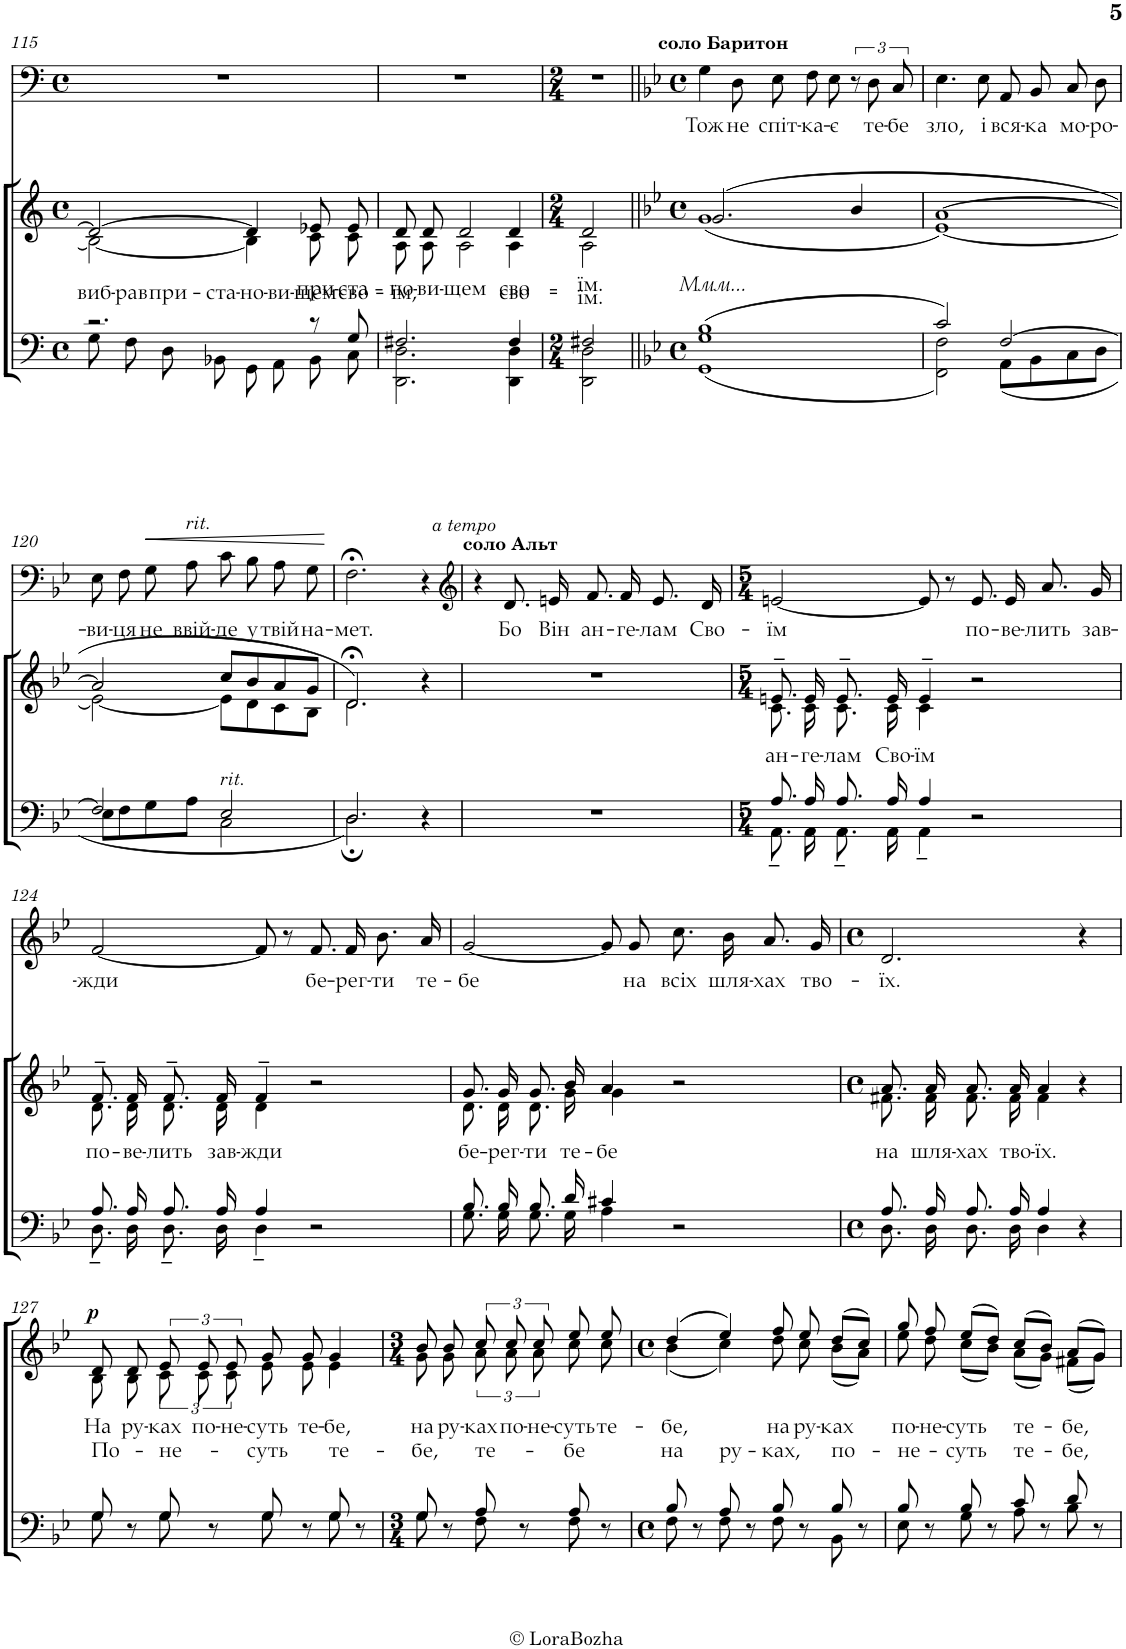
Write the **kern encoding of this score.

**kern	**text	**kern	**text	**dynam	**kern	**text	**dynam
*part2	*part2	*part2	*part2	*part2	*part1	*part1	*part1
*staff3	*staff3	*staff2	*staff2	*staff2/3	*staff1	*staff1	*staff1
*I"Piano	*	*	*	*	*I"Voice	*	*
*I'Pno	*	*	*	*	*	*	*
!!LO:PB:g=z
*clefF4	*	*clefG2	*	*	*clefF4	*	*
*k[]	*	*k[]	*	*	*k[]	*	*
*M4/4	*	*M4/4	*	*	*M4/4	*	*
*met(c)	*	*met(c)	*	*	*met(c)	*	*
=115	=115	=115	=115	=115	=115	=115	=115
*^	*	*	*	*	*	*	*
!	!	!LO:LY:a	!	!	!	!	!	!
*	*	*	*^	*	*	*	*	*
2.r	8G\	виб-	2d/_	2B-\_	.	.	1r	.	.
!	!	!LO:LY:a	!	!	!	!	!	!	!
.	8F\	-рав	.	.	.	.	.	.	.
!	!	!LO:LY:a	!	!	!	!	!	!	!
.	8D\	при-	.	.	.	.	.	.	.
!	!	!LO:LY:a	!	!	!	!	!	!	!
.	8BB-X\	-ста-	.	.	.	.	.	.	.
!	!	!LO:LY:a	!	!	!	!	!	!	!
.	8GG\	-но-	4d/]	4B-\]	.	.	.	.	.
!	!	!LO:LY:a	!	!	!	!	!	!	!
.	8AA\	-ви-	.	.	.	.	.	.	.
!	!	!LO:LY:a	!	!	!LO:LY:b	!	!	!	!
8r	8BB-\	-щем	8e-X/	8c\	при-	.	.	.	.
!	!	!LO:LY:a	!	!	!LO:LY:b	!	!	!	!
8G/	8C\	сво-	8e-/	8c\	-ста-	.	.	.	.
=116	=116	=116	=116	=116	=116	=116	=116	=116	=116
!	!	!LO:LY:a	!	!	!LO:LY:b	!	!	!	!
2.F#X/	2.DD\ 2.D\	-їм,	8d/	8A\	-но-	.	1r	.	.
!	!	!	!	!	!LO:LY:b	!	!	!	!
.	.	.	8d/	8A\	-ви-	.	.	.	.
!	!	!	!	!	!LO:LY:b	!	!	!	!
.	.	.	2d/	2A\	-щем	.	.	.	.
!	!	!LO:LY:a	!	!	!LO:LY:b	!	!	!	!
4F#/	4DD\ 4D\	сво-	4d/	4A\	сво-	.	.	.	.
=117	=117	=117	=117	=117	=117	=117	=117	=117	=117
*M2/4	*	*	*M2/4	*	*	*	*M2/4	*	*
!	!	!LO:LY:a	!	!	!LO:LY:b	!	!	!	!
2F#X/	2DD\ 2D\	-їм.	2d/	2A\	-їм.	.	2r	.	.
=118||	=118||	=118||	=118||	=118||	=118||	=118||	=118||	=118||	=118||
*k[b-e-]	*	*	*k[b-e-]	*	*	*	*k[b-e-]	*	*
*M4/4	*	*	*M4/4	*	*	*	*M4/4	*	*
*met(c)	*	*	*met(c)	*	*	*	*met(c)	*	*
!	!	!	!	!	!	!	!LO:TX:a:B:t=соло Баритон	!	!
!	!	!	!	!	!LO:LY:b	!	!	!LO:LY:b	!
1B-	1GG 1G	.	(2.g/	(1g	Ммм...	.	4G\	Тож	.
!	!	!	!	!	!	!	!	!LO:LY:b	!
.	.	.	.	.	.	.	8D\L	не	.
!	!	!	!	!	!	!	!	!LO:LY:b	!
.	.	.	.	.	.	.	8E-\J	спіт-	.
!	!	!	!	!	!	!	!	!LO:LY:b	!
.	.	.	.	.	.	.	8F\L	-ка-	.
!	!	!	!	!	!	!	!	!LO:LY:b	!
.	.	.	.	.	.	.	8E-\J	-є	.
.	.	.	4b-/	.	.	.	12r	.	.
!	!	!	!	!	!	!	!	!LO:LY:b	!
.	.	.	.	.	.	.	12D/L	те-	.
!	!	!	!	!	!	!	!	!LO:LY:b	!
.	.	.	.	.	.	.	12C/J	-бе	.
=119	=119	=119	=119	=119	=119	=119	=119	=119	=119
!	!	!	!	!	!	!	!	!LO:LY:b	!
2c/	2FF\ 2F\	.	[1a	[1e-)	.	.	4.E-\	зло,	.
!	!	!	!	!	!	!	!	!LO:LY:b	!
.	.	.	.	.	.	.	8E-\	і	.
!	!	!	!	!	!	!	!	!LO:LY:b	!
[2F/	8AA\L	.	.	.	.	.	8AA/L	вся-	.
!	!	!	!	!	!	!	!	!LO:LY:b	!
.	8BB-\	.	.	.	.	.	8BB-/J	-ка	.
!	!	!	!	!	!	!	!	!LO:LY:b	!
.	8C\	.	.	.	.	.	8C/L	мо-	.
!	!	!	!	!	!	!	!	!LO:LY:b	!
.	8D\J	.	.	.	.	.	8D/J	-ро-	.
!!LO:LB:g=z
=120	=120	=120	=120	=120	=120	=120	=120	=120	=120
!	!	!	!	!	!	!	!	!LO:LY:b	!
2F/]	8E-\L	.	2a/]	2e-\_	.	.	8E-\L	-ви-	.
!	!	!	!	!	!	!	!	!LO:LY:b	!
.	8F\	.	.	.	.	.	8F\J	-ця	.
!	!	!	!	!	!	!	!	!LO:LY:b	!LO:HP:b
.	8G\	.	.	.	.	.	8G\L	не	<
!	!	!	!	!	!	!	!LO:TX:a:i:t=rit.	!	!
!	!	!	!	!	!	!	!	!LO:LY:b	!
.	8A\J	.	.	.	.	.	8A\J	ввій-	.
!LO:TX:a:i:t=rit.	!	!	!	!	!	!	!	!	!
!	!	!	!	!	!	!	!	!LO:LY:b	!
2E-/	2C\	.	8cc/L	8e-\L]	.	.	8c\L	-де	.
!	!	!	!	!	!	!	!	!LO:LY:b	!
.	.	.	8b-/	8d\	.	.	8B-\J	у	.
!	!	!	!	!	!	!	!	!LO:LY:b	!
.	.	.	8a/	8c\	.	.	8A\L	твій	.
!	!	!	!	!	!	!	!	!LO:LY:b	!
.	.	.	8g/J	8B-\J	.	.	8G\J	на-	.
*v	*v	*	*	*	*	*	*	*	*
*	*	*v	*v	*	*	*	*	*
.	.	.	.	.	.	.	[
=121	=121	=121	=121	=121	=121	=121	=121
*^	*	*^	*	*	*	*	*
!	!	!	!	!	!	!	!	!LO:LY:b	!
2.D;/	2.D\	.	2.d;</)	2.d\	.	.	2.F;<\	-мет.	.
4r	4ryy	.	4r	4ryy	.	.	4r	.	.
*v	*v	*	*	*	*	*	*	*	*
*	*	*v	*v	*	*	*	*	*
=122	=122	=122	=122	=122	=122	=122	=122
*	*	*	*	*	*clefG2	*	*
*^	*	*^	*	*	*	*	*
!	!	!	!	!	!	!	!LO:TX:a:i:t=a tempo	!	!
!	!	!	!	!	!	!	!LO:TX:a:B:t=соло Альт	!	!
*v	*v	*	*	*	*	*	*	*	*
*	*	*v	*v	*	*	*	*	*
1r	.	1r	.	.	4r	.	.
!	!	!	!	!	!	!LO:LY:b	!
.	.	.	.	.	8.d/L	Бо	.
!	!	!	!	!	!	!LO:LY:b	!
.	.	.	.	.	16en/Jk	Він	.
!	!	!	!	!	!	!LO:LY:b	!
.	.	.	.	.	8.f/L	ан-	.
!	!	!	!	!	!	!LO:LY:b	!
.	.	.	.	.	16f/Jk	-ге-	.
!	!	!	!	!	!	!LO:LY:b	!
.	.	.	.	.	8.e/L	-лам	.
!	!	!	!	!	!	!LO:LY:b	!
.	.	.	.	.	16d/Jk	Сво-	.
=123	=123	=123	=123	=123	=123	=123	=123
*M5/4	*	*M5/4	*	*	*M5/4	*	*
*^	*	*	*	*	*	*	*
!	!	!	!	!LO:LY:b	!	!	!LO:LY:b	!
*	*	*	*^	*	*	*	*	*
8.A/	8.AA~\	.	8.en~/	8.c\	ан-	.	[2en/	-їм	.
!	!	!	!	!	!LO:LY:b	!	!	!	!
16A/	16AA\	.	16e/	16c\	-ге-	.	.	.	.
!	!	!	!	!	!LO:LY:b	!	!	!	!
8.A/	8.AA~\	.	8.e~/	8.c\	-лам	.	.	.	.
!	!	!	!	!	!LO:LY:b	!	!	!	!
16A/	16AA\	.	16e/	16c\	Сво-	.	.	.	.
!	!	!	!	!	!LO:LY:b	!	!	!	!
4A/	4AA~\	.	4e~/	4c\	-їм	.	8e/]	.	.
.	.	.	.	.	.	.	8r	.	.
!	!	!	!	!	!	!	!	!LO:LY:b	!
2r	2ryy	.	2r	2ryy	.	.	8.e/L	по-	.
!	!	!	!	!	!	!	!	!LO:LY:b	!
.	.	.	.	.	.	.	16e/k	-ве-	.
!	!	!	!	!	!	!	!	!LO:LY:b	!
.	.	.	.	.	.	.	8.a/	-лить	.
!	!	!	!	!	!	!	!	!LO:LY:b	!
.	.	.	.	.	.	.	16g/Jk	зав-	.
!!LO:LB:g=z
=124	=124	=124	=124	=124	=124	=124	=124	=124	=124
!	!	!	!	!	!LO:LY:b	!	!	!LO:LY:b	!
8.A/	8.D~\	.	8.f~/	8.d\	по-	.	[2f/	-жди	.
!	!	!	!	!	!LO:LY:b	!	!	!	!
16A/	16D\	.	16f/	16d\	-ве-	.	.	.	.
!	!	!	!	!	!LO:LY:b	!	!	!	!
8.A/	8.D~\	.	8.f~/	8.d\	-лить	.	.	.	.
!	!	!	!	!	!LO:LY:b	!	!	!	!
16A/	16D\	.	16f/	16d\	зав-	.	.	.	.
!	!	!	!	!	!LO:LY:b	!	!	!	!
4A/	4D~\	.	4f~/	4d\	-жди	.	8f/]	.	.
.	.	.	.	.	.	.	8r	.	.
!	!	!	!	!	!	!	!	!LO:LY:b	!
2r	2ryy	.	2r	2ryy	.	.	8.f/L	бе-	.
!	!	!	!	!	!	!	!	!LO:LY:b	!
.	.	.	.	.	.	.	16f/k	-рег-	.
!	!	!	!	!	!	!	!	!LO:LY:b	!
.	.	.	.	.	.	.	8.b-/	-ти	.
!	!	!	!	!	!	!	!	!LO:LY:b	!
.	.	.	.	.	.	.	16a/Jk	те-	.
=125	=125	=125	=125	=125	=125	=125	=125	=125	=125
!	!	!	!	!	!LO:LY:b	!	!	!LO:LY:b	!
8.B-/	8.G\	.	8.g/	8.d\	бе-	.	[2g/	-бе	.
!	!	!	!	!	!LO:LY:b	!	!	!	!
16B-/	16G\	.	16g/	16d\	-рег-	.	.	.	.
!	!	!	!	!	!LO:LY:b	!	!	!	!
8.B-/	8.G\	.	8.g/	8.d\	-ти	.	.	.	.
!	!	!	!	!	!LO:LY:b	!	!	!	!
16d/	16G\	.	16b-/	16g\	те-	.	.	.	.
!	!	!	!	!	!LO:LY:b	!	!	!	!
4c#X/	4A\	.	4a/	4g\	-бе	.	8g/L]	.	.
!	!	!	!	!	!	!	!	!LO:LY:b	!
.	.	.	.	.	.	.	8g/	на	.
!	!	!	!	!	!	!	!	!LO:LY:b	!
2r	2ryy	.	2r	2ryy	.	.	8.cc/	всіх	.
!	!	!	!	!	!	!	!	!LO:LY:b	!
.	.	.	.	.	.	.	16b-/k	шля-	.
!	!	!	!	!	!	!	!	!LO:LY:b	!
.	.	.	.	.	.	.	8.a/	-хах	.
!	!	!	!	!	!	!	!	!LO:LY:b	!
.	.	.	.	.	.	.	16g/Jk	тво-	.
=126	=126	=126	=126	=126	=126	=126	=126	=126	=126
*M4/4	*	*	*M4/4	*	*	*	*M4/4	*	*
*met(c)	*	*	*met(c)	*	*	*	*met(c)	*	*
!	!	!	!	!	!LO:LY:b	!	!	!LO:LY:b	!
8.A/	8.D\	.	8.a/	8.f#X\	на	.	2.d/	-їх.	.
!	!	!	!	!	!LO:LY:b	!	!	!	!
16A/	16D\	.	16a/	16f#\	шля-	.	.	.	.
!	!	!	!	!	!LO:LY:b	!	!	!	!
8.A/	8.D\	.	8.a/	8.f#\	-хах	.	.	.	.
!	!	!	!	!	!LO:LY:b	!	!	!	!
16A/	16D\	.	16a/	16f#\	тво-	.	.	.	.
!	!	!	!	!	!LO:LY:b	!	!	!	!
4A/	4D\	.	4a/	4f#\	-їх.	.	.	.	.
4r	4ryy	.	4r	4ryy	.	.	4r	.	.
!!LO:LB:g=z
=127	=127	=127	=127	=127	=127	=127	=127	=127	=127
!	!	!LO:LY:a	!	!	!LO:LY:b	!LO:DY:a	!	!	!
8G/	8G\	По-	8d/	8B-\	На	p	1r	.	.
!	!	!	!	!	!LO:LY:b	!	!	!	!
8r	8ryy	.	8d/	8B-\	ру-	.	.	.	.
!	!	!LO:LY:a	!	!	!LO:LY:b	!	!	!	!
8G/	8G\	-не-	12e-/	12c\	-ках	.	.	.	.
!	!	!	!	!	!LO:LY:b	!	!	!	!
.	.	.	12e-/	12c\	по-	.	.	.	.
8r	8ryy	.	.	.	.	.	.	.	.
!	!	!	!	!	!LO:LY:b	!	!	!	!
.	.	.	12e-/	12c\	-не-	.	.	.	.
!	!	!LO:LY:a	!	!	!LO:LY:b	!	!	!	!
8G/	8G\	-суть	8g/	8e-\	-суть	.	.	.	.
!	!	!	!	!	!LO:LY:b	!	!	!	!
8r	8ryy	.	8g/	8e-\	те-	.	.	.	.
!	!	!LO:LY:a	!	!	!LO:LY:b	!	!	!	!
8G/	8G\	те-	4g/	4e-\	-бе,	.	.	.	.
8r	8ryy	.	.	.	.	.	.	.	.
=128	=128	=128	=128	=128	=128	=128	=128	=128	=128
*M3/4	*	*	*M3/4	*	*	*	*M3/4	*	*
!	!	!LO:LY:a	!	!	!LO:LY:b	!	!	!	!
8G/	8G\	-бе,	8b-/	8g\	на	.	2.r	.	.
!	!	!	!	!	!LO:LY:b	!	!	!	!
8r	8ryy	.	8b-/	8g\	ру-	.	.	.	.
!	!	!LO:LY:a	!	!	!LO:LY:b	!	!	!	!
8A/	8F\	те-	12cc/	12a\	-ках	.	.	.	.
!	!	!	!	!	!LO:LY:b	!	!	!	!
.	.	.	12cc/	12a\	по-	.	.	.	.
8r	8ryy	.	.	.	.	.	.	.	.
!	!	!	!	!	!LO:LY:b	!	!	!	!
.	.	.	12cc/	12a\	-не-	.	.	.	.
!	!	!LO:LY:a	!	!	!LO:LY:b	!	!	!	!
8A/	8F\	-бе	8ee-/	8cc\	-суть	.	.	.	.
!	!	!	!	!	!LO:LY:b	!	!	!	!
8r	8ryy	.	8ee-/	8cc\	те-	.	.	.	.
=129	=129	=129	=129	=129	=129	=129	=129	=129	=129
*M4/4	*	*	*M4/4	*	*	*	*M4/4	*	*
*met(c)	*	*	*met(c)	*	*	*	*met(c)	*	*
!	!	!LO:LY:a	!	!	!LO:LY:b	!	!	!	!
8B-/	8F\	на	(4dd/	(4b-\	-бе,	.	1r	.	.
8r	8ryy	.	.	.	.	.	.	.	.
!	!	!LO:LY:a	!	!	!	!	!	!	!
8A/	8F\	ру-	4ee-/)	4cc\)	.	.	.	.	.
8r	8ryy	.	.	.	.	.	.	.	.
!	!	!LO:LY:a	!	!	!LO:LY:b	!	!	!	!
8B-/	8F\	-ках,	8ff/	8dd\	на	.	.	.	.
!	!	!	!	!	!LO:LY:b	!	!	!	!
8r	8ryy	.	8ee-/	8cc\	ру-	.	.	.	.
!	!	!LO:LY:a	!	!	!LO:LY:b	!	!	!	!
8B-/	8BB-\	по-	(8dd/L	(8b-\L	-ках	.	.	.	.
8r	8ryy	.	8cc/J)	8a\J)	.	.	.	.	.
=130	=130	=130	=130	=130	=130	=130	=130	=130	=130
!	!	!LO:LY:a	!	!	!LO:LY:b	!	!	!	!
8B-/	8E-\	-не-	8gg/	8ee-\	по-	.	1r	.	.
!	!	!	!	!	!LO:LY:b	!	!	!	!
8r	8ryy	.	8ff/	8dd\	-не-	.	.	.	.
!	!	!LO:LY:a	!	!	!LO:LY:b	!	!	!	!
8B-/	8G\	-суть	(8ee-/L	(8cc\L	-суть	.	.	.	.
8r	8ryy	.	8dd/J)	8b-\J)	.	.	.	.	.
!	!	!LO:LY:a	!	!	!LO:LY:b	!	!	!	!
8c/	8A\	те-	(8cc/L	(8a\L	те-	.	.	.	.
8r	8ryy	.	8b-/J)	8g\J)	.	.	.	.	.
!	!	!LO:LY:a	!	!	!LO:LY:b	!	!	!	!
8d/	8B-\	-бе,	(8a/L	(8f#X\L	-бе,	.	.	.	.
8r	8ryy	.	8g/J)	8g\J)	.	.	.	.	.
*v	*v	*	*	*	*	*	*	*	*
*	*	*v	*v	*	*	*	*	*
=	=	=	=	=	=	=	=
*-	*-	*-	*-	*-	*-	*-	*-
